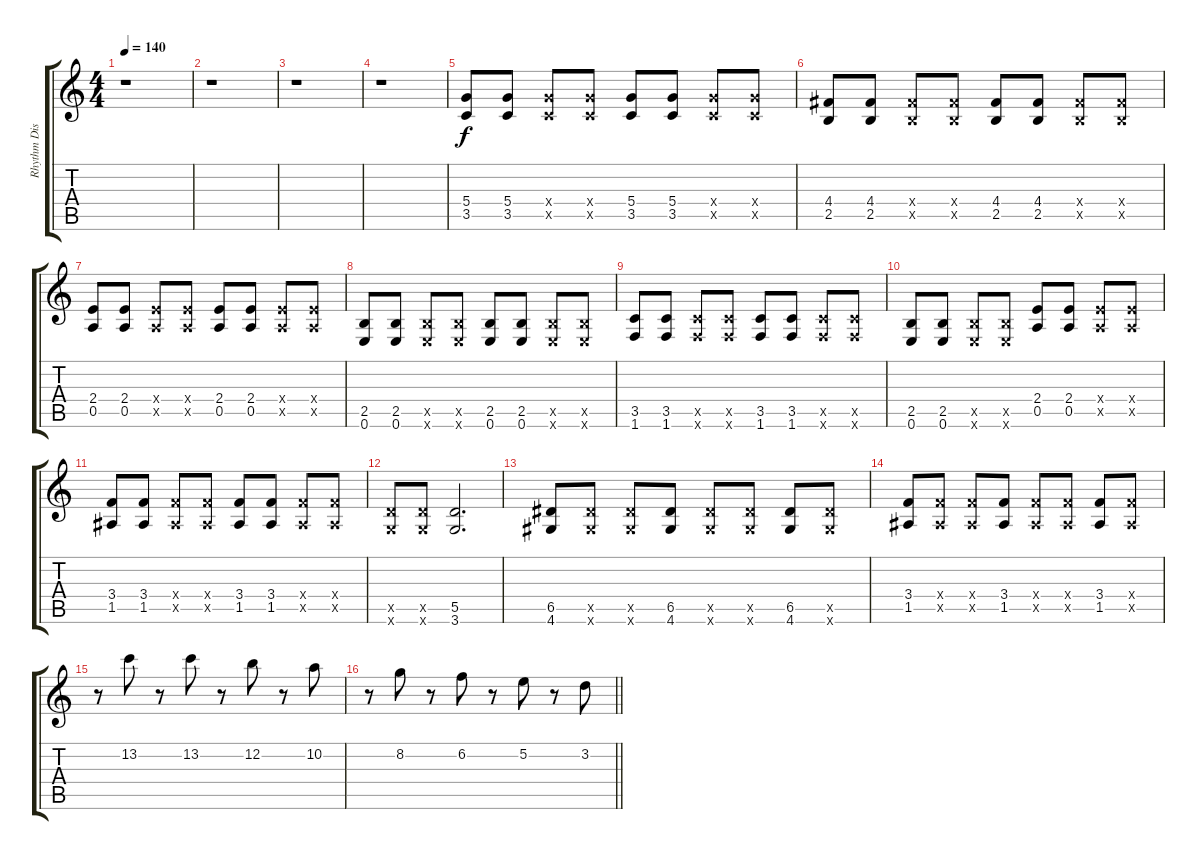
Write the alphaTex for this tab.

\track ("Rhythm Distorted" "Rhythm Dis") {instrument distortionguitar}
\staff {score tabs}
\tuning (E4 B3 G3 D3 A2 E2) {hide}
\ts (4 4)
\tempo 140
\clef g2
\ks c
r.1{dy f instrument distortionguitar} |
r.1 |
r.1 |
r.1 |
(5.4 3.5).8 (5.4 3.5).8 (5.4{x} 3.5{x}).8 (5.4{x} 3.5{x}).8 (5.4 3.5).8 (5.4 3.5).8 (5.4{x} 3.5{x}).8 (5.4{x} 3.5{x}).8 |
(4.4 2.5).8 (4.4 2.5).8 (4.4{x} 2.5{x}).8 (4.4{x} 2.5{x}).8 (4.4 2.5).8 (4.4 2.5).8 (4.4{x} 2.5{x}).8 (4.4{x} 2.5{x}).8 |
(2.4 0.5).8 (2.4 0.5).8 (2.4{x} 0.5{x}).8 (2.4{x} 0.5{x}).8 (2.4 0.5).8 (2.4 0.5).8 (2.4{x} 0.5{x}).8 (2.4{x} 0.5{x}).8 |
(2.5 0.6).8 (2.5 0.6).8 (2.5{x} 0.6{x}).8 (2.5{x} 0.6{x}).8 (2.5 0.6).8 (2.5 0.6).8 (2.5{x} 0.6{x}).8 (2.5{x} 0.6{x}).8 |
(3.5 1.6).8 (3.5 1.6).8 (3.5{x} 1.6{x}).8 (3.5{x} 1.6{x}).8 (3.5 1.6).8 (3.5 1.6).8 (3.5{x} 1.6{x}).8 (3.5{x} 1.6{x}).8 |
(2.5 0.6).8 (2.5 0.6).8 (2.5{x} 0.6{x}).8 (2.5{x} 0.6{x}).8 (2.4 0.5).8 (2.4 0.5).8 (2.4{x} 0.5{x}).8 (2.4{x} 0.5{x}).8 |
(3.4 1.5).8 (3.4 1.5).8 (3.4{x} 1.5{x}).8 (3.4{x} 1.5{x}).8 (3.4 1.5).8 (3.4 1.5).8 (3.4{x} 1.5{x}).8 (3.4{x} 1.5{x}).8 |
(5.5{x} 3.6{x}).8 (5.5{x} 3.6{x}).8 (5.5 3.6).2{d} |
(6.5 4.6).8 (6.5{x} 4.6{x}).8 (6.5{x} 4.6{x}).8 (6.5 4.6).8 (6.5{x} 4.6{x}).8 (6.5{x} 4.6{x}).8 (6.5 4.6).8 (6.5{x} 4.6{x}).8 |
(3.4 1.5).8 (3.4{x} 1.5{x}).8 (3.4{x} 1.5{x}).8 (3.4 1.5).8 (3.4{x} 1.5{x}).8 (3.4{x} 1.5{x}).8 (3.4 1.5).8 (3.4{x} 1.5{x}).8 |
r.8{instrument electricbassfinger} 13.2.8 r.8 13.2.8 r.8 12.2.8 r.8 10.2.8 |
\barLineRight lightlight
r.8 8.2.8 r.8 6.2.8 r.8 5.2.8 r.8 3.2.8
